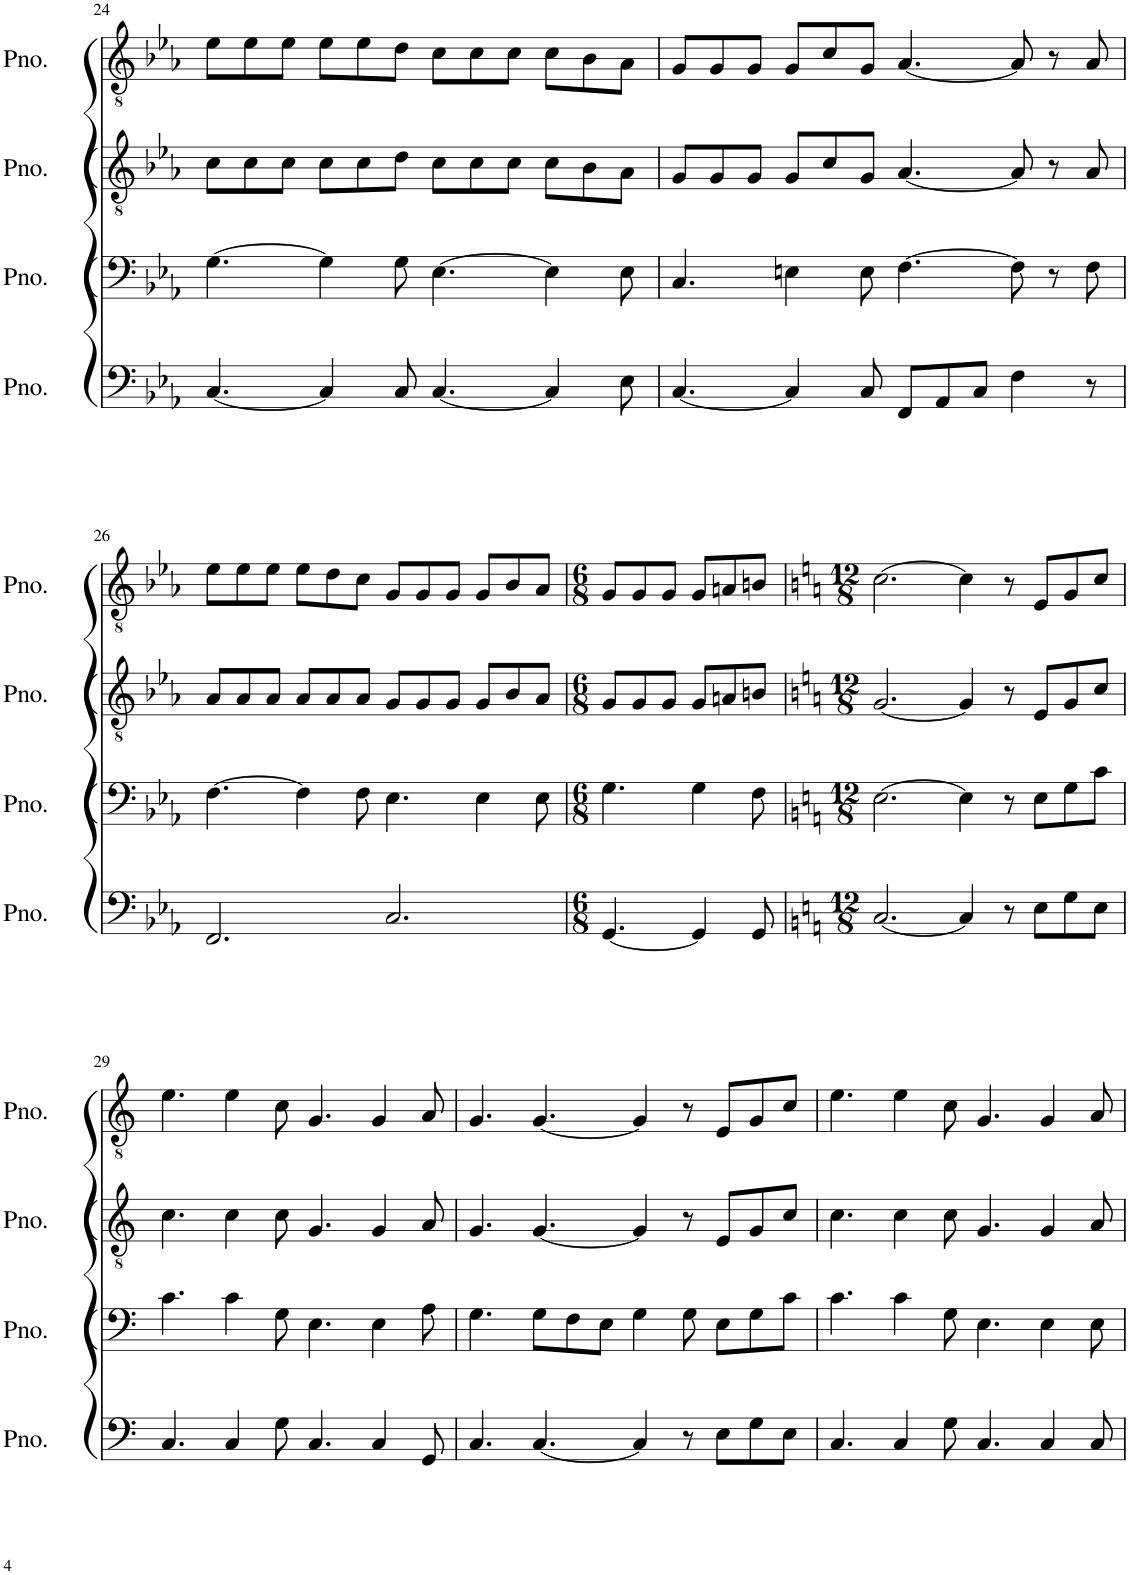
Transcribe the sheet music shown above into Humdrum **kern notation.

**kern	**kern	**kern	**kern
*part4	*part3	*part2	*part1
*staff4	*staff3	*staff2	*staff1
*I"Piano	*I"Piano	*I"Piano	*I"Piano
*I'Pno.	*I'Pno.	*I'Pno.	*I'Pno.
!!LO:PB:g=z
*clefF4	*clefF4	*clefGv2	*clefGv2
*k[b-e-a-]	*k[b-e-a-]	*k[b-e-a-]	*k[b-e-a-]
*M12/8	*M12/8	*M12/8	*M12/8
=24	=24	=24	=24
[4.C/	[4.G\	8c\L	8e-\L
.	.	8c\	8e-\
.	.	8c\J	8e-\J
4C/]	4G\]	8c\L	8e-\L
.	.	8c\	8e-\
8C/	8G\	8d\J	8d\J
[4.C/	[4.E-\	8c\L	8c\L
.	.	8c\	8c\
.	.	8c\J	8c\J
4C/]	4E-\]	8c\L	8c\L
.	.	8B-\	8B-\
8E-\	8E-\	8A-\J	8A-\J
=25	=25	=25	=25
[4.C/	4.C/	8G/L	8G/L
.	.	8G/	8G/
.	.	8G/J	8G/J
4C/]	4En\	8G/L	8G/L
.	.	8c/	8c/
8C/	8E\	8G/J	8G/J
8FF/L	[4.F\	[4.A-/	[4.A-/
8AA-/	.	.	.
8C/J	.	.	.
4F\	8F\]	8A-/]	8A-/]
.	8r	8r	8r
8r	8F\	8A-/	8A-/
!!LO:LB:g=z
=26	=26	=26	=26
2.FF/	[4.F\	8A-/L	8e-\L
.	.	8A-/	8e-\
.	.	8A-/J	8e-\J
.	4F\]	8A-/L	8e-\L
.	.	8A-/	8d\
.	8F\	8A-/J	8c\J
2.C/	4.E-\	8G/L	8G/L
.	.	8G/	8G/
.	.	8G/J	8G/J
.	4E-\	8G/L	8G/L
.	.	8B-/	8B-/
.	8E-\	8A-/J	8A-/J
=27	=27	=27	=27
*M6/8	*M6/8	*M6/8	*M6/8
[4.GG/	4.G\	8G/L	8G/L
.	.	8G/	8G/
.	.	8G/J	8G/J
4GG/]	4G\	8G/L	8G/L
.	.	8An/	8An/
8GG/	8F\	8Bn/J	8Bn/J
=28	=28	=28	=28
*k[]	*k[]	*k[]	*k[]
*M12/8	*M12/8	*M12/8	*M12/8
[2.C/	[2.E\	[2.G/	[2.c\
4C/]	4E\]	4G/]	4c\]
8r	8r	8r	8r
8E\L	8E\L	8E/L	8E/L
8G\	8G\	8G/	8G/
8E\J	8c\J	8c/J	8c/J
!!LO:LB:g=z
=29	=29	=29	=29
4.C/	4.c\	4.c\	4.e\
4C/	4c\	4c\	4e\
8G\	8G\	8c\	8c\
4.C/	4.E\	4.G/	4.G/
4C/	4E\	4G/	4G/
8GG/	8A\	8A/	8A/
=30	=30	=30	=30
4.C/	4.G\	4.G/	4.G/
[4.C/	8G\L	[4.G/	[4.G/
.	8F\	.	.
.	8E\J	.	.
4C/]	4G\	4G/]	4G/]
8r	8G\	8r	8r
8E\L	8E\L	8E/L	8E/L
8G\	8G\	8G/	8G/
8E\J	8c\J	8c/J	8c/J
=31	=31	=31	=31
4.C/	4.c\	4.c\	4.e\
4C/	4c\	4c\	4e\
8G\	8G\	8c\	8c\
4.C/	4.E\	4.G/	4.G/
4C/	4E\	4G/	4G/
8C/	8E\	8A/	8A/
=	=	=	=
*-	*-	*-	*-
